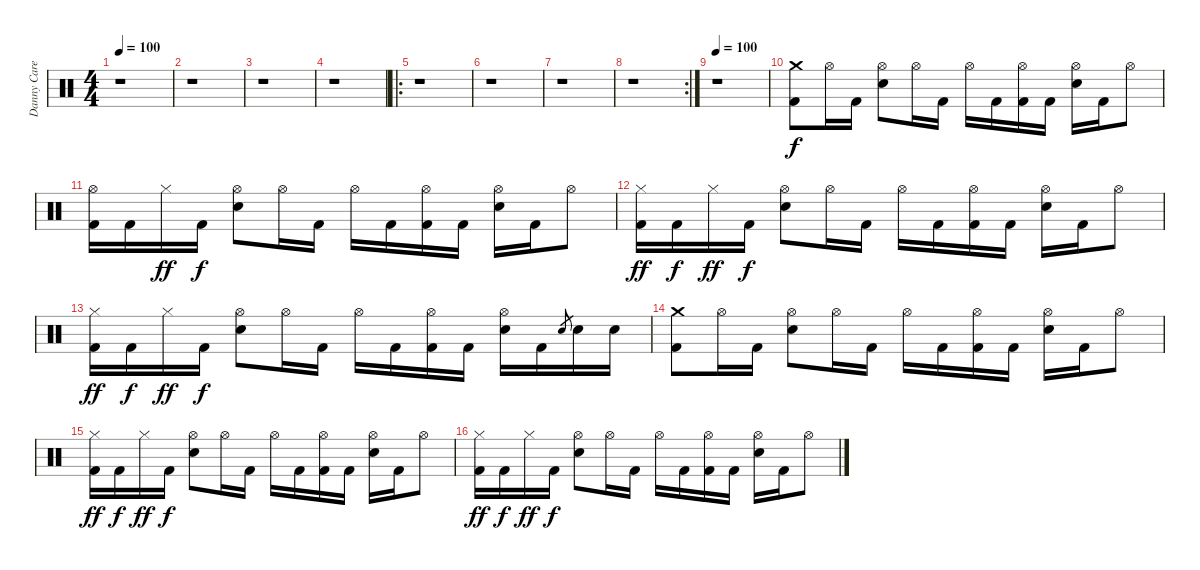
\track ("Danny Carey Drums " "Danny Care") {instrument percussion}
\staff {score}
\articulation defaults
\ts (4 4)
\tempo 100
\tempo 88
\tempo 100
\clef neutral
\ks c
r.1{dy f} |
r.1 |
r.1 |
r.1 |
\ro
r.1 |
r.1 |
r.1 |
\rc 2
r.1 |
\tempo 100
r.1 |
("Crash medium (hit)" "Kick (hit) 2").8 "Hi-Hat (open)".16 "Kick (hit) 2".16 ("Hi-Hat (open)" "Snare (hit) 2").8 "Hi-Hat (open)".16 "Kick (hit) 2".16 "Hi-Hat (open)".16 "Kick (hit) 2".16 ("Hi-Hat (open)" "Kick (hit) 2").16 "Kick (hit) 2".16 ("Hi-Hat (open)" "Snare (hit) 2").16 "Kick (hit) 2".16 "Hi-Hat (open)".8 |
("Hi-Hat (open)" "Kick (hit) 2").16 "Kick (hit) 2".16 "Hi-Hat (closed)".16{dy ff} "Kick (hit) 2".16{dy f} ("Hi-Hat (open)" "Snare (hit) 2").8 "Hi-Hat (open)".16 "Kick (hit) 2".16 "Hi-Hat (open)".16 "Kick (hit) 2".16 ("Hi-Hat (open)" "Kick (hit) 2").16 "Kick (hit) 2".16 ("Hi-Hat (open)" "Snare (hit) 2").16 "Kick (hit) 2".16 "Hi-Hat (open)".8 |
("Hi-Hat (closed)" "Kick (hit) 2").16{dy ff} "Kick (hit) 2".16{dy f} "Hi-Hat (closed)".16{dy ff} "Kick (hit) 2".16{dy f} ("Hi-Hat (open)" "Snare (hit) 2").8 "Hi-Hat (open)".16 "Kick (hit) 2".16 "Hi-Hat (open)".16 "Kick (hit) 2".16 ("Hi-Hat (open)" "Kick (hit) 2").16 "Kick (hit) 2".16 ("Hi-Hat (open)" "Snare (hit) 2").16 "Kick (hit) 2".16 "Hi-Hat (open)".8 |
("Hi-Hat (closed)" "Kick (hit) 2").16{dy ff} "Kick (hit) 2".16{dy f} "Hi-Hat (closed)".16{dy ff} "Kick (hit) 2".16{dy f} ("Hi-Hat (open)" "Snare (hit) 2").8 "Hi-Hat (open)".16 "Kick (hit) 2".16 "Hi-Hat (open)".16 "Kick (hit) 2".16 ("Hi-Hat (open)" "Kick (hit) 2").16 "Kick (hit) 2".16 ("Hi-Hat (open)" "Snare (hit) 2").16 "Kick (hit) 2".16 "Snare (hit) 2".8{gr} "Snare (hit) 2".16 "Snare (hit) 2".16 |
("Crash medium (hit)" "Kick (hit) 2").8 "Hi-Hat (open)".16 "Kick (hit) 2".16 ("Hi-Hat (open)" "Snare (hit) 2").8 "Hi-Hat (open)".16 "Kick (hit) 2".16 "Hi-Hat (open)".16 "Kick (hit) 2".16 ("Hi-Hat (open)" "Kick (hit) 2").16 "Kick (hit) 2".16 ("Hi-Hat (open)" "Snare (hit) 2").16 "Kick (hit) 2".16 "Hi-Hat (open)".8 |
("Hi-Hat (closed)" "Kick (hit) 2").16{dy ff} "Kick (hit) 2".16{dy f} "Hi-Hat (closed)".16{dy ff} "Kick (hit) 2".16{dy f} ("Hi-Hat (open)" "Snare (hit) 2").8 "Hi-Hat (open)".16 "Kick (hit) 2".16 "Hi-Hat (open)".16 "Kick (hit) 2".16 ("Hi-Hat (open)" "Kick (hit) 2").16 "Kick (hit) 2".16 ("Hi-Hat (open)" "Snare (hit) 2").16 "Kick (hit) 2".16 "Hi-Hat (open)".8 |
("Hi-Hat (closed)" "Kick (hit) 2").16{dy ff} "Kick (hit) 2".16{dy f} "Hi-Hat (closed)".16{dy ff} "Kick (hit) 2".16{dy f} ("Hi-Hat (open)" "Snare (hit) 2").8 "Hi-Hat (open)".16 "Kick (hit) 2".16 "Hi-Hat (open)".16 "Kick (hit) 2".16 ("Hi-Hat (open)" "Kick (hit) 2").16 "Kick (hit) 2".16 ("Hi-Hat (open)" "Snare (hit) 2").16 "Kick (hit) 2".16 "Hi-Hat (open)".8
